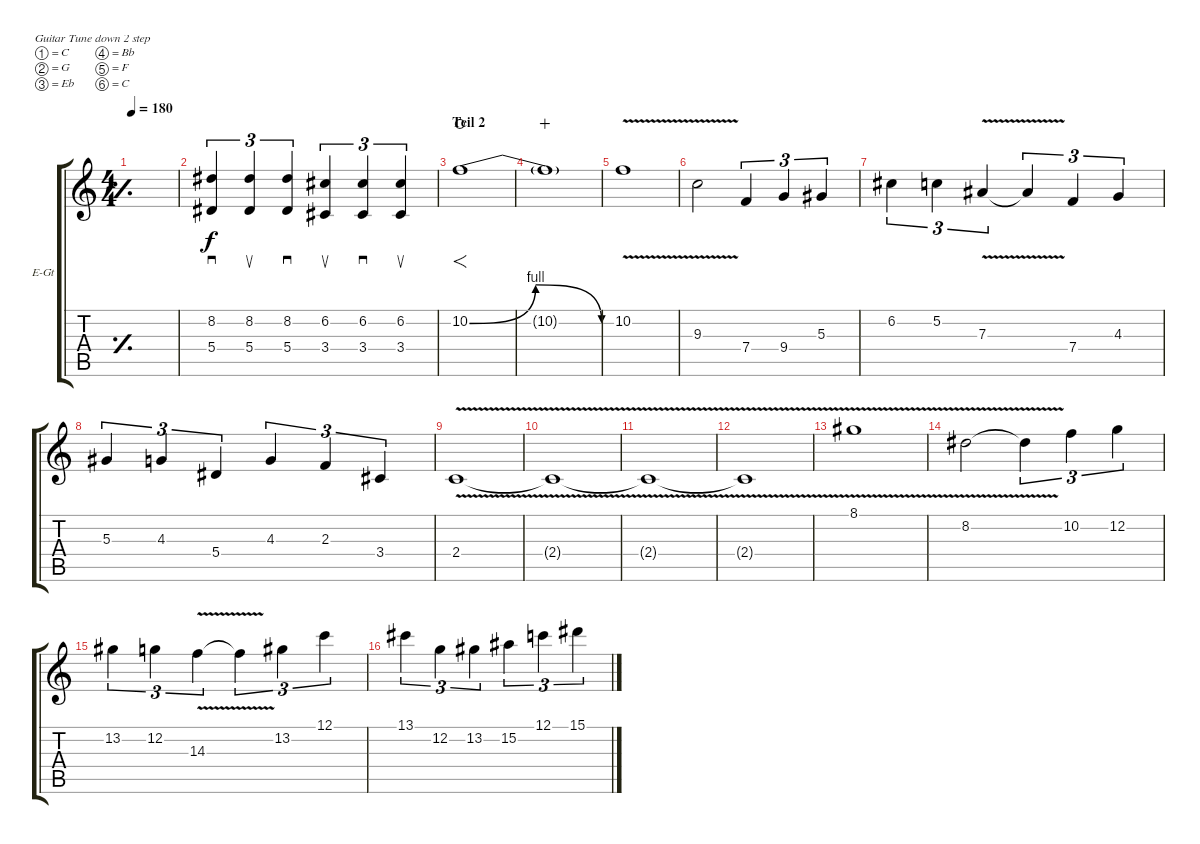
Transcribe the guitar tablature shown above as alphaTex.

\defaultSystemsLayout 4
\bracketExtendMode groupsimilarinstruments
\multiBarRest
\firstSystemTrackNameOrientation horizontal
\otherSystemsTrackNameOrientation horizontal
\track ("Electric Guitar" "E-Gt") {instrument distortionguitar}
\staff {score tabs}
\tuning (C4 G3 Eb3 Bb2 F2 C2)
\ts (4 4)
\tempo 180
\clef g2
\simile simple
\ks c
|
(5.4 8.2).4{sd tu (3 2)} (5.4 8.2).4{su tu (3 2)} (5.4 8.2).4{sd tu (3 2)} (3.4 6.2).4{su tu (3 2)} (3.4 6.2).4{sd tu (3 2)} (3.4 6.2).4{su tu (3 2)} |
\section ("" "Teil 2")
10.2{be (bendrelease 0 0 4.8 4 45 4 59.4 0)}.1{f waho} |
10.2{t}.1{wahc} |
10.2{v}.1 |
9.3{v}.2 7.4.4{tu (3 2)} 9.4.4{tu (3 2)} 5.3.4{tu (3 2)} |
6.2.4{tu (3 2)} 5.2.4{tu (3 2)} 7.3{v}.4{tu (3 2)} 7.3{t}.4{tu (3 2)} 7.4.4{tu (3 2)} 4.3.4{tu (3 2)} |
5.3.4{tu (3 2)} 4.3.4{tu (3 2)} 5.4.4{tu (3 2)} 4.3.4{tu (3 2)} 2.3.4{tu (3 2)} 3.4.4{tu (3 2)} |
2.4{v}.1 |
2.4{v t}.1 |
2.4{v t}.1 |
2.4{v t}.1 |
8.1{v}.1 |
8.2{v}.2 8.2{t}.4{tu (3 2)} 10.2.4{tu (3 2)} 12.2.4{tu (3 2)} |
13.2.4{tu (3 2)} 12.2.4{tu (3 2)} 14.3{v}.4{tu (3 2)} 14.3{t}.4{tu (3 2)} 13.2.4{tu (3 2)} 12.1.4{tu (3 2)} |
13.1.4{tu (3 2)} 12.2.4{tu (3 2)} 13.2.4{tu (3 2)} 15.2.4{tu (3 2)} 12.1.4{tu (3 2)} 15.1.4{tu (3 2)}
